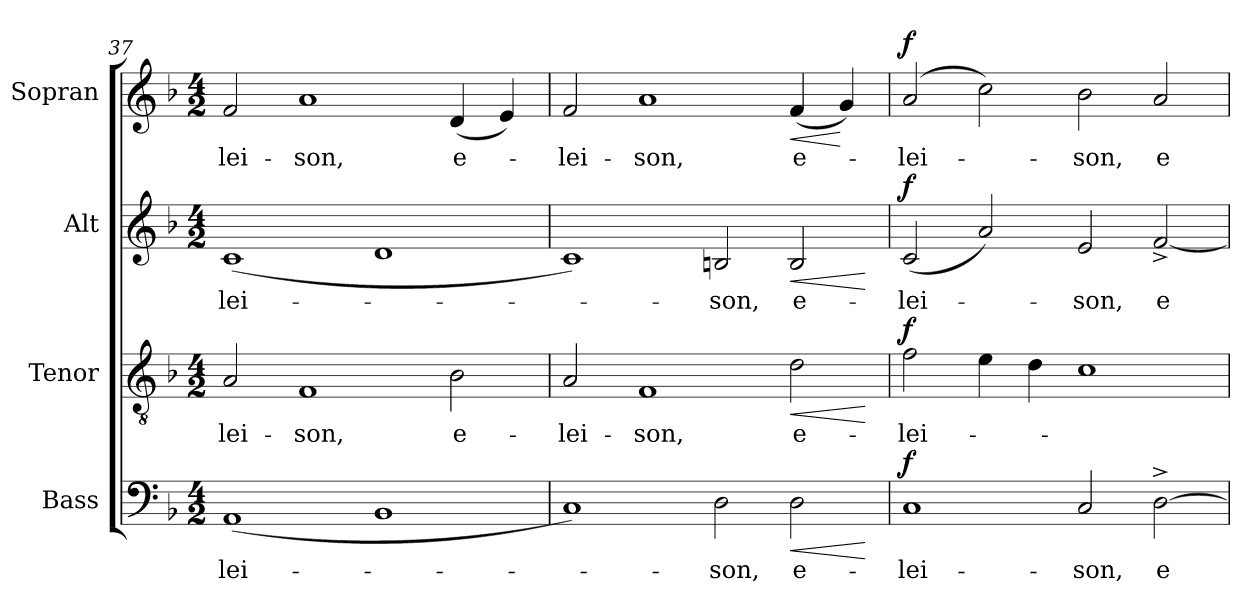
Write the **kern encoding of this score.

**kern	**text	**dynam	**kern	**text	**dynam	**kern	**text	**dynam	**kern	**text	**dynam
*part4	*part4	*part4	*part3	*part3	*part3	*part2	*part2	*part2	*part1	*part1	*part1
*staff4	*staff4	*staff4	*staff3	*staff3	*staff3	*staff2	*staff2	*staff2	*staff1	*staff1	*staff1
*I"Bass	*	*	*I"Tenor	*	*	*I"Alt	*	*	*I"Sopran	*	*
*I'B.	*	*	*I'T.	*	*	*I'A.	*	*	*I'S.	*	*
*clefF4	*	*	*clefGv2	*	*	*clefG2	*	*	*clefG2	*	*
*k[b-]	*	*	*k[b-]	*	*	*k[b-]	*	*	*k[b-]	*	*
*F:	*	*	*F:	*	*	*F:	*	*	*F:	*	*
*M4/2	*	*	*M4/2	*	*	*M4/2	*	*	*M4/2	*	*
=37	=37	=37	=37	=37	=37	=37	=37	=37	=37	=37	=37
!	!LO:LY:b	!	!	!LO:LY:b	!	!	!LO:LY:b	!	!	!LO:LY:b	!
(<1AA	-lei-	.	2A/	-lei-	.	(<1c	-lei-	.	2f/	-lei-	.
!	!	!	!	!LO:LY:b	!	!	!	!	!	!LO:LY:b	!
.	.	.	1F	-son,	.	.	.	.	1a	-son,	.
1BB-	.	.	.	.	.	1d	.	.	.	.	.
!	!	!	!	!LO:LY:b	!	!	!	!	!	!LO:LY:b	!
.	.	.	2B-\	e-	.	.	.	.	(<4d/	e-	.
.	.	.	.	.	.	.	.	.	4e/)	.	.
!!LO:PB:g=z
=38	=38	=38	=38	=38	=38	=38	=38	=38	=38	=38	=38
!	!	!	!	!LO:LY:b	!	!	!	!	!	!LO:LY:b	!
1C)	.	.	2A/	-lei-	.	1c)	.	.	2f/	-lei-	.
!	!	!	!	!LO:LY:b	!	!	!	!	!	!LO:LY:b	!
.	.	.	1F	-son,	.	.	.	.	1a	-son,	.
!	!LO:LY:b	!	!	!	!	!	!LO:LY:b	!	!	!	!
2D\	-son,	.	.	.	.	2Bn/	-son,	.	.	.	.
!	!LO:LY:b	!LO:HP:b	!	!LO:LY:b	!LO:HP:b	!	!LO:LY:b	!LO:HP:b	!	!LO:LY:b	!LO:HP:b
2D\	e-	<	2d\	e-	<	2B/	e-	<	(<4f/	e-	<
.	.	.	.	.	.	.	.	.	4g/)	.	[
.	.	[	.	.	[	.	.	[	.	.	.
=39	=39	=39	=39	=39	=39	=39	=39	=39	=39	=39	=39
!	!LO:LY:b	!LO:DY:a	!	!LO:LY:b	!LO:DY:a	!	!LO:LY:b	!LO:DY:a	!	!LO:LY:b	!LO:DY:a
1C	-lei-	f	2f\	-lei-	f	(<2c/	-lei-	f	(2a/	-lei-	f
.	.	.	4e\	.	.	2a/)	.	.	2cc\)	.	.
.	.	.	4d\	.	.	.	.	.	.	.	.
!	!LO:LY:b	!	!	!	!	!	!LO:LY:b	!	!	!LO:LY:b	!
2C/	-son,	.	1c	.	.	2e/	-son,	.	2b-\	-son,	.
!	!LO:LY:b	!	!	!	!	!	!LO:LY:b	!	!	!LO:LY:b	!
[2D^>\	e-	.	.	.	.	[2f^</	e-	.	2a/	e-	.
=	=	=	=	=	=	=	=	=	=	=	=
*-	*-	*-	*-	*-	*-	*-	*-	*-	*-	*-	*-
